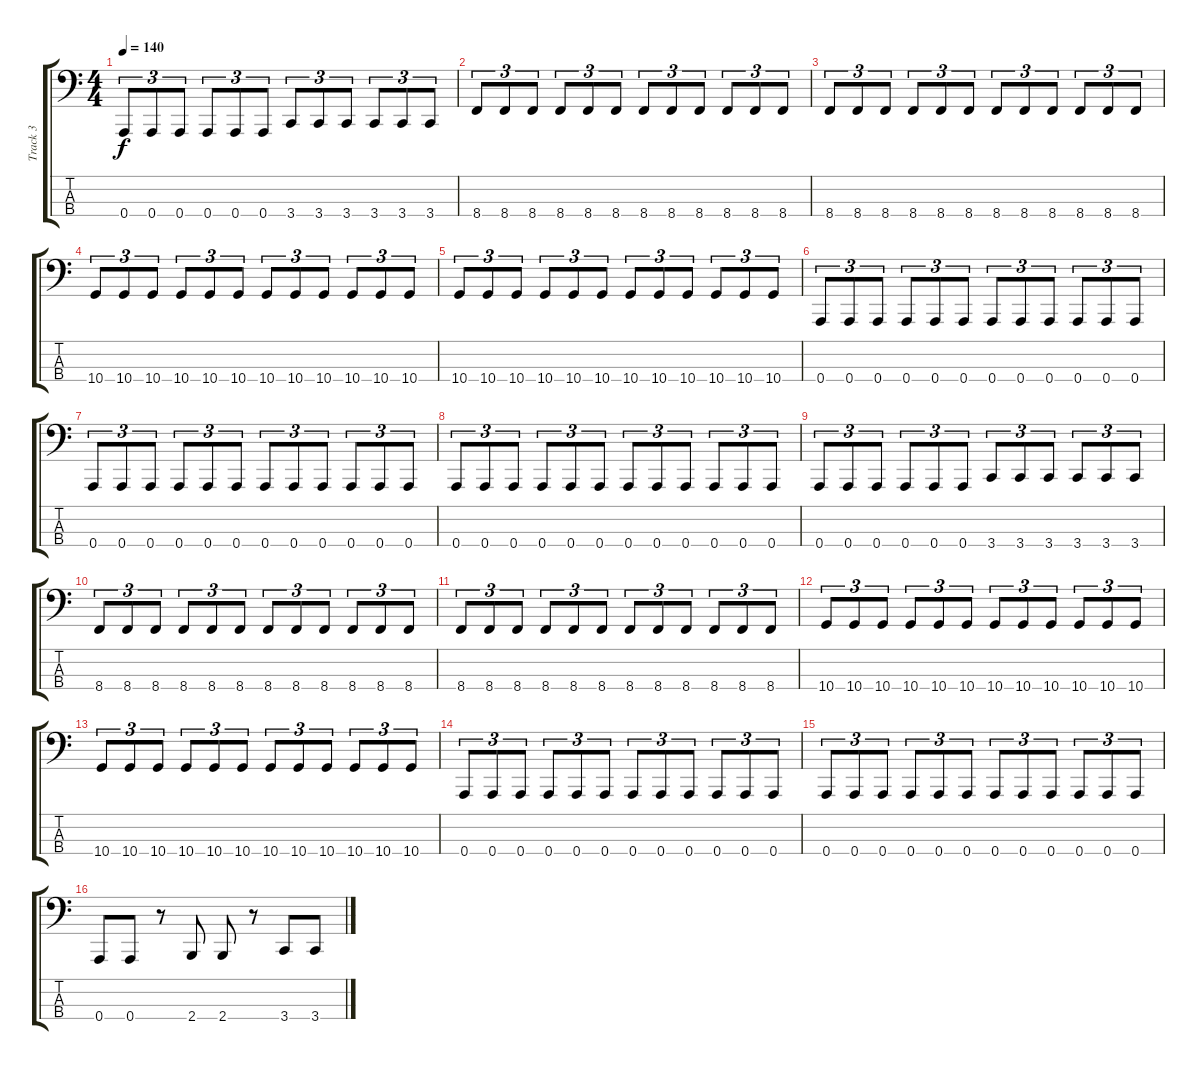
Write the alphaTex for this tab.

\track ("Track 3" "Track 3") {instrument electricbasspick}
\staff {score tabs}
\tuning (D2 A1 E1 A0) {hide}
\ts (4 4)
\tempo 140
\clef f4
\ks c
0.4.8{tu (3 2) dy f} 0.4.8{tu (3 2)} 0.4.8{tu (3 2)} 0.4.8{tu (3 2)} 0.4.8{tu (3 2)} 0.4.8{tu (3 2)} 3.4.8{tu (3 2)} 3.4.8{tu (3 2)} 3.4.8{tu (3 2)} 3.4.8{tu (3 2)} 3.4.8{tu (3 2)} 3.4.8{tu (3 2)} |
8.4.8{tu (3 2)} 8.4.8{tu (3 2)} 8.4.8{tu (3 2)} 8.4.8{tu (3 2)} 8.4.8{tu (3 2)} 8.4.8{tu (3 2)} 8.4.8{tu (3 2)} 8.4.8{tu (3 2)} 8.4.8{tu (3 2)} 8.4.8{tu (3 2)} 8.4.8{tu (3 2)} 8.4.8{tu (3 2)} |
8.4.8{tu (3 2)} 8.4.8{tu (3 2)} 8.4.8{tu (3 2)} 8.4.8{tu (3 2)} 8.4.8{tu (3 2)} 8.4.8{tu (3 2)} 8.4.8{tu (3 2)} 8.4.8{tu (3 2)} 8.4.8{tu (3 2)} 8.4.8{tu (3 2)} 8.4.8{tu (3 2)} 8.4.8{tu (3 2)} |
10.4.8{tu (3 2)} 10.4.8{tu (3 2)} 10.4.8{tu (3 2)} 10.4.8{tu (3 2)} 10.4.8{tu (3 2)} 10.4.8{tu (3 2)} 10.4.8{tu (3 2)} 10.4.8{tu (3 2)} 10.4.8{tu (3 2)} 10.4.8{tu (3 2)} 10.4.8{tu (3 2)} 10.4.8{tu (3 2)} |
10.4.8{tu (3 2)} 10.4.8{tu (3 2)} 10.4.8{tu (3 2)} 10.4.8{tu (3 2)} 10.4.8{tu (3 2)} 10.4.8{tu (3 2)} 10.4.8{tu (3 2)} 10.4.8{tu (3 2)} 10.4.8{tu (3 2)} 10.4.8{tu (3 2)} 10.4.8{tu (3 2)} 10.4.8{tu (3 2)} |
0.4.8{tu (3 2)} 0.4.8{tu (3 2)} 0.4.8{tu (3 2)} 0.4.8{tu (3 2)} 0.4.8{tu (3 2)} 0.4.8{tu (3 2)} 0.4.8{tu (3 2)} 0.4.8{tu (3 2)} 0.4.8{tu (3 2)} 0.4.8{tu (3 2)} 0.4.8{tu (3 2)} 0.4.8{tu (3 2)} |
0.4.8{tu (3 2)} 0.4.8{tu (3 2)} 0.4.8{tu (3 2)} 0.4.8{tu (3 2)} 0.4.8{tu (3 2)} 0.4.8{tu (3 2)} 0.4.8{tu (3 2)} 0.4.8{tu (3 2)} 0.4.8{tu (3 2)} 0.4.8{tu (3 2)} 0.4.8{tu (3 2)} 0.4.8{tu (3 2)} |
0.4.8{tu (3 2)} 0.4.8{tu (3 2)} 0.4.8{tu (3 2)} 0.4.8{tu (3 2)} 0.4.8{tu (3 2)} 0.4.8{tu (3 2)} 0.4.8{tu (3 2)} 0.4.8{tu (3 2)} 0.4.8{tu (3 2)} 0.4.8{tu (3 2)} 0.4.8{tu (3 2)} 0.4.8{tu (3 2)} |
0.4.8{tu (3 2)} 0.4.8{tu (3 2)} 0.4.8{tu (3 2)} 0.4.8{tu (3 2)} 0.4.8{tu (3 2)} 0.4.8{tu (3 2)} 3.4.8{tu (3 2)} 3.4.8{tu (3 2)} 3.4.8{tu (3 2)} 3.4.8{tu (3 2)} 3.4.8{tu (3 2)} 3.4.8{tu (3 2)} |
8.4.8{tu (3 2)} 8.4.8{tu (3 2)} 8.4.8{tu (3 2)} 8.4.8{tu (3 2)} 8.4.8{tu (3 2)} 8.4.8{tu (3 2)} 8.4.8{tu (3 2)} 8.4.8{tu (3 2)} 8.4.8{tu (3 2)} 8.4.8{tu (3 2)} 8.4.8{tu (3 2)} 8.4.8{tu (3 2)} |
8.4.8{tu (3 2)} 8.4.8{tu (3 2)} 8.4.8{tu (3 2)} 8.4.8{tu (3 2)} 8.4.8{tu (3 2)} 8.4.8{tu (3 2)} 8.4.8{tu (3 2)} 8.4.8{tu (3 2)} 8.4.8{tu (3 2)} 8.4.8{tu (3 2)} 8.4.8{tu (3 2)} 8.4.8{tu (3 2)} |
10.4.8{tu (3 2)} 10.4.8{tu (3 2)} 10.4.8{tu (3 2)} 10.4.8{tu (3 2)} 10.4.8{tu (3 2)} 10.4.8{tu (3 2)} 10.4.8{tu (3 2)} 10.4.8{tu (3 2)} 10.4.8{tu (3 2)} 10.4.8{tu (3 2)} 10.4.8{tu (3 2)} 10.4.8{tu (3 2)} |
10.4.8{tu (3 2)} 10.4.8{tu (3 2)} 10.4.8{tu (3 2)} 10.4.8{tu (3 2)} 10.4.8{tu (3 2)} 10.4.8{tu (3 2)} 10.4.8{tu (3 2)} 10.4.8{tu (3 2)} 10.4.8{tu (3 2)} 10.4.8{tu (3 2)} 10.4.8{tu (3 2)} 10.4.8{tu (3 2)} |
0.4.8{tu (3 2)} 0.4.8{tu (3 2)} 0.4.8{tu (3 2)} 0.4.8{tu (3 2)} 0.4.8{tu (3 2)} 0.4.8{tu (3 2)} 0.4.8{tu (3 2)} 0.4.8{tu (3 2)} 0.4.8{tu (3 2)} 0.4.8{tu (3 2)} 0.4.8{tu (3 2)} 0.4.8{tu (3 2)} |
0.4.8{tu (3 2)} 0.4.8{tu (3 2)} 0.4.8{tu (3 2)} 0.4.8{tu (3 2)} 0.4.8{tu (3 2)} 0.4.8{tu (3 2)} 0.4.8{tu (3 2)} 0.4.8{tu (3 2)} 0.4.8{tu (3 2)} 0.4.8{tu (3 2)} 0.4.8{tu (3 2)} 0.4.8{tu (3 2)} |
0.4.8 0.4.8 r.8 2.4.8 2.4.8 r.8 3.4.8 3.4.8
